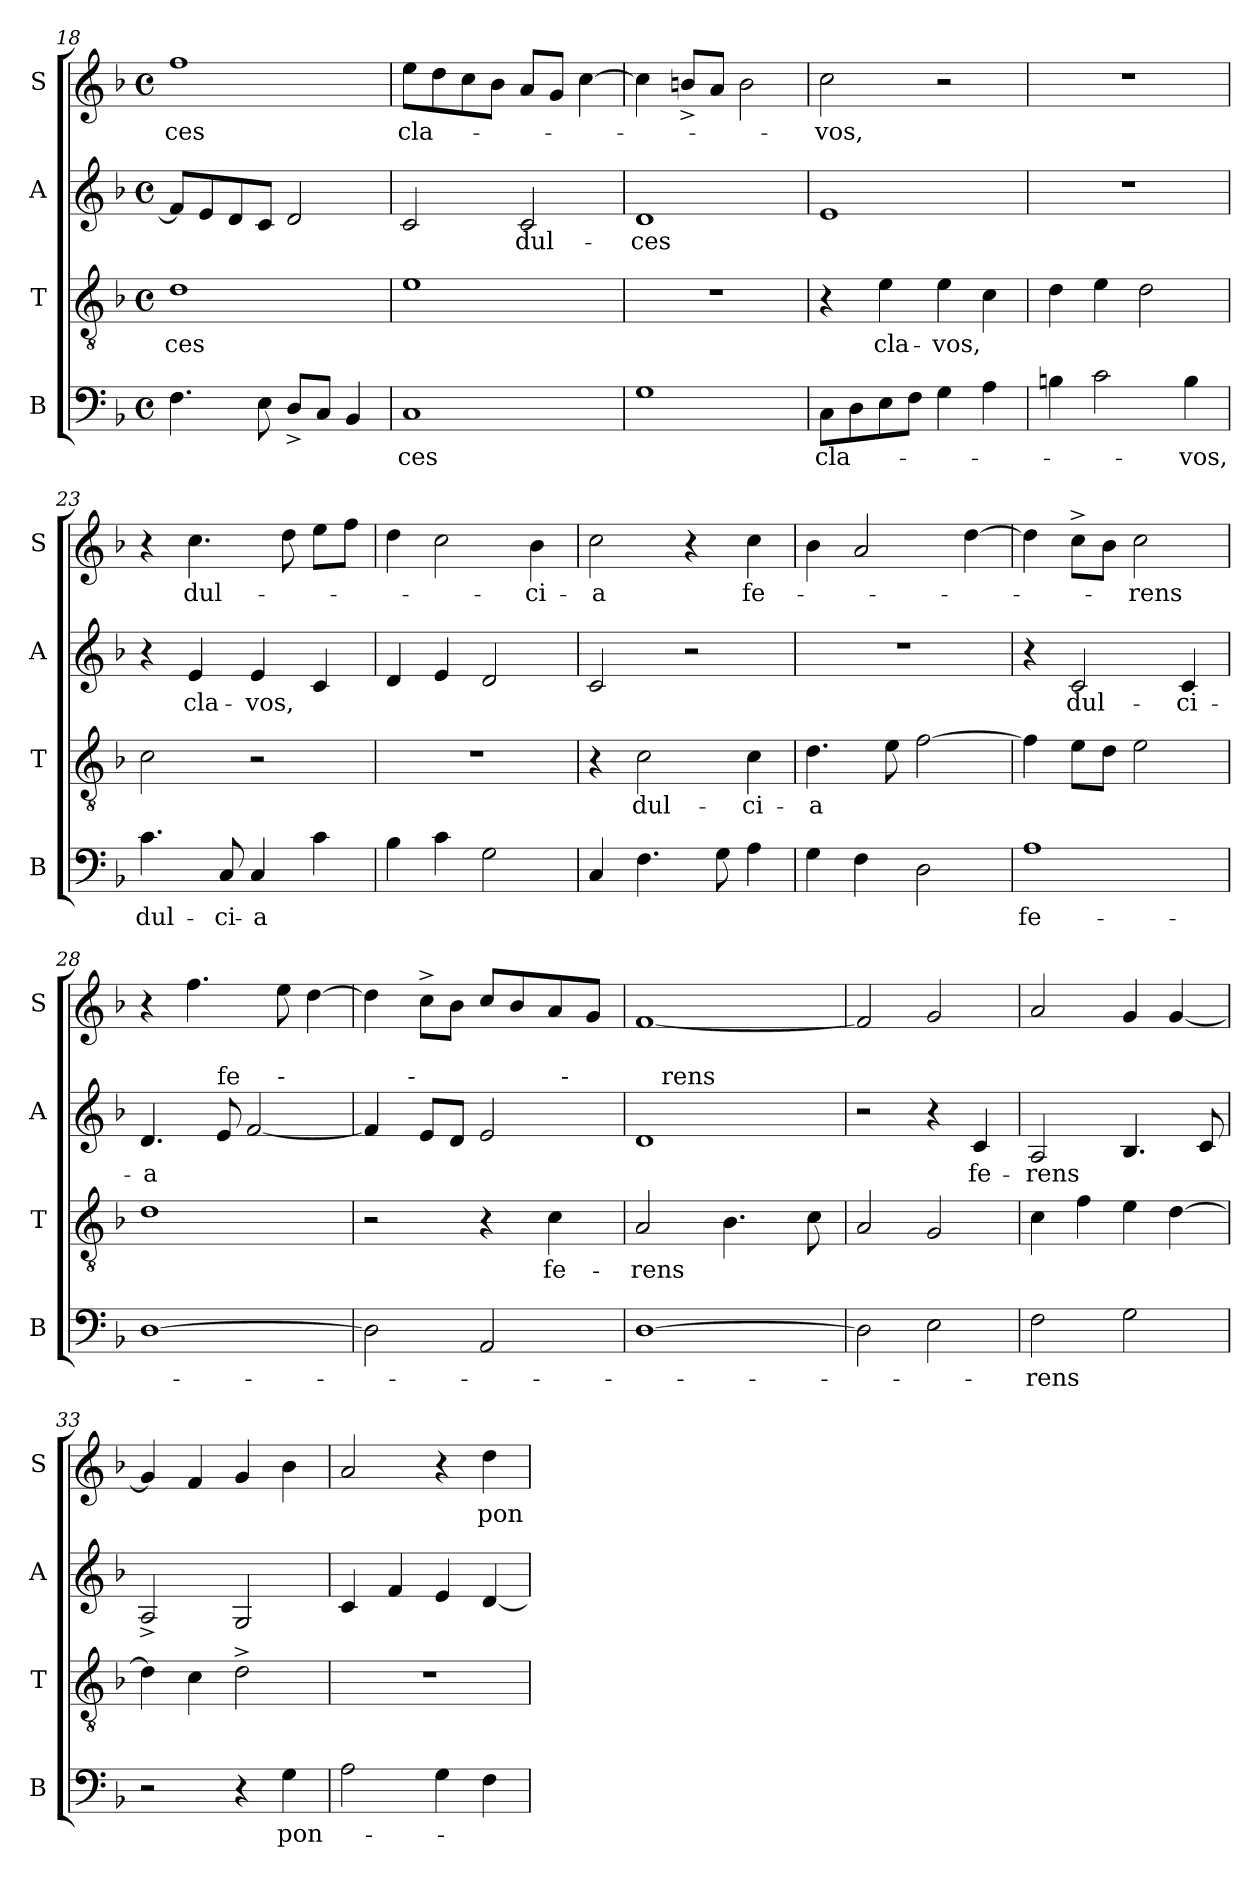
**kern	**text	**kern	**text	**kern	**text	**kern	**text
*part4	*part4	*part3	*part3	*part2	*part2	*part1	*part1
*staff4	*staff4	*staff3	*staff3	*staff2	*staff2	*staff1	*staff1
*I"B	*	*I"T	*	*I"A	*	*I"S	*
*I'B	*	*I'T	*	*I'A	*	*I'S	*
*clefF4	*	*clefGv2	*	*clefG2	*	*clefG2	*
*k[b-]	*	*k[b-]	*	*k[b-]	*	*k[b-]	*
*F:	*	*F:	*	*F:	*	*F:	*
*M4/4	*	*M4/4	*	*M4/4	*	*M4/4	*
*met(c)	*	*met(c)	*	*met(c)	*	*met(c)	*
=18	=18	=18	=18	=18	=18	=18	=18
!	!	!	!LO:LY:b	!	!	!	!LO:LY:b
4.F\	.	1d	-ces	8f/L]	.	1ff	-ces
.	.	.	.	8e/	.	.	.
.	.	.	.	8d/	.	.	.
8E\	.	.	.	8c/J	.	.	.
8D^</L	.	.	.	2d/	.	.	.
8C/J	.	.	.	.	.	.	.
4BB-/	.	.	.	.	.	.	.
=19	=19	=19	=19	=19	=19	=19	=19
!	!LO:LY:b	!	!	!	!	!	!LO:LY:b
1C	-ces	1e	.	2c/	.	8ee\L	cla-
.	.	.	.	.	.	8dd\	.
.	.	.	.	.	.	8cc\	.
.	.	.	.	.	.	8b-\J	.
!	!	!	!	!	!LO:LY:b	!	!
.	.	.	.	2c/	dul-	8a/L	.
.	.	.	.	.	.	8g/J	.
.	.	.	.	.	.	[>4cc\	.
=20	=20	=20	=20	=20	=20	=20	=20
!	!	!	!	!	!LO:LY:b	!	!
1G	.	1r	.	1d	-ces	4cc\]	.
.	.	.	.	.	.	8b^</L	.
.	.	.	.	.	.	8a/J	.
.	.	.	.	.	.	2b\	.
=21	=21	=21	=21	=21	=21	=21	=21
!	!LO:LY:b	!	!	!	!	!	!LO:LY:b
8C\L	cla-	4r	.	1e	.	2cc\	-vos,
8D\	.	.	.	.	.	.	.
!	!	!	!LO:LY:b	!	!	!	!
8E\	.	4e\	cla-	.	.	.	.
8F\J	.	.	.	.	.	.	.
!	!	!	!LO:LY:b	!	!	!	!
4G\	.	4e\	-vos,	.	.	2r	.
4A\	.	4c\	.	.	.	.	.
!!LO:LB:g=z
=22	=22	=22	=22	=22	=22	=22	=22
4B\	.	4d\	.	1r	.	1r	.
2c\	.	4e\	.	.	.	.	.
.	.	2d\	.	.	.	.	.
!	!LO:LY:b	!	!	!	!	!	!
4B\	-vos,	.	.	.	.	.	.
=23	=23	=23	=23	=23	=23	=23	=23
!	!LO:LY:b	!	!	!	!	!	!
4.c\	dul-	2c\	.	4r	.	4r	.
!	!	!	!	!	!LO:LY:b	!	!LO:LY:b
.	.	.	.	4e/	cla-	4.cc\	dul-
!	!LO:LY:b	!	!	!	!	!	!
8C/	-ci-	.	.	.	.	.	.
!	!LO:LY:b:rj	!	!	!	!LO:LY:b	!	!
4C/	-a	2r	.	4e/	-vos,	.	.
.	.	.	.	.	.	8dd\	.
4c\	.	.	.	4c/	.	8ee\L	.
.	.	.	.	.	.	8ff\J	.
=24	=24	=24	=24	=24	=24	=24	=24
4B-\	.	1r	.	4d/	.	4dd\	.
4c\	.	.	.	4e/	.	2cc\	.
2G\	.	.	.	2d/	.	.	.
!	!	!	!	!	!	!	!LO:LY:b
.	.	.	.	.	.	4b-\	-ci-
=25	=25	=25	=25	=25	=25	=25	=25
!	!	!	!	!	!	!	!LO:LY:b
4C/	.	4r	.	2c/	.	2cc\	-a
!	!	!	!LO:LY:b	!	!	!	!
4.F\	.	2c\	dul-	.	.	.	.
.	.	.	.	2r	.	4r	.
8G\	.	.	.	.	.	.	.
!	!	!	!LO:LY:b	!	!	!	!LO:LY:b
4A\	.	4c\	-ci-	.	.	4cc\	fe-
=26	=26	=26	=26	=26	=26	=26	=26
!	!	!	!LO:LY:b:rj	!	!	!	!
4G\	.	4.d\	-a	1r	.	4b-\	.
4F\	.	.	.	.	.	2a/	.
.	.	8e\	.	.	.	.	.
2D\	.	[>2f\	.	.	.	.	.
.	.	.	.	.	.	[>4dd\	.
=27	=27	=27	=27	=27	=27	=27	=27
!	!LO:LY:b	!	!	!	!	!	!
1A	fe-	4f\]	.	4r	.	4dd\]	.
!	!	!	!	!	!LO:LY:b	!	!
.	.	8e\L	.	2c/	dul-	8cc^>\L	.
.	.	8d\J	.	.	.	8b-\J	.
!	!	!	!	!	!	!	!LO:LY:b
.	.	2e\	.	.	.	2cc\	-rens
!	!	!	!	!	!LO:LY:b	!	!
.	.	.	.	4c/	-ci-	.	.
!!LO:LB:g=z
=28	=28	=28	=28	=28	=28	=28	=28
!	!	!	!	!	!LO:LY:b:rj	!	!
*	*	*	*	*^	*	*	*
[>1D	.	1d	.	4.d/	2ryy	-a	4r	.
.	.	.	.	.	.	.	4.ff\	.
!	!	!	!	!LO:TX:a:t=fe	!	!	!	!
.	.	.	.	8e/	.	.	.	.
.	.	.	.	[<2f/	8ryy	.	.	.
!	!	!	!	!	!LO:TX:a:t=-	!	!	!
.	.	.	.	.	4.ryy	.	8ee\	.
.	.	.	.	.	.	.	[>4dd\	.
=29	=29	=29	=29	=29	=29	=29	=29	=29
*	*	*	*	*	*^	*	*	*
2D\]	.	2r	.	4f/]	8..ryy	2ryy	.	4dd\]	.
!	!	!	!	!	!LO:TX:a:t=-	!	!	!	!
.	.	.	.	.	2ryy	.	.	.	.
.	.	.	.	8e/L	.	.	.	8cc^>\L	.
.	.	.	.	8d/J	.	.	.	8b-\J	.
2AA/	.	4r	.	2e/	.	4ryy	.	8cc/L	.
.	.	.	.	.	.	.	.	8b-/	.
.	.	.	.	.	4ryy	.	.	.	.
!	!	!	!LO:LY:b	!	!	!	!	!	!
.	.	4c\	fe-	.	.	32ryy	.	8a/	.
!	!	!	!	!	!	!LO:TX:a:t=-	!	!	!
.	.	.	.	.	.	8..ryy	.	.	.
.	.	.	.	.	.	.	.	8g/J	.
.	.	.	.	.	32ryy	.	.	.	.
=30	=30	=30	=30	=30	=30	=30	=30	=30	=30
!	!	!	!LO:LY:b	!	!	!	!	!	!
*	*	*	*	*	*v	*v	*	*	*
[>1D	.	2A/	-rens	1d	16.ryy	.	[<1f	.
!	!	!	!	!	!LO:TX:a:t=rens	!	!	!
.	.	.	.	.	2ryy	.	.	.
.	.	4.B-\	.	.	.	.	.	.
.	.	.	.	.	4ryy	.	.	.
.	.	.	.	.	8ryy	.	.	.
.	.	8c\	.	.	.	.	.	.
.	.	.	.	.	32ryy	.	.	.
*	*	*	*	*v	*v	*	*	*
=31	=31	=31	=31	=31	=31	=31	=31
2D\]	.	2A/	.	2r	.	2f/]	.
2E\	.	2G/	.	4r	.	2g/	.
!	!	!	!	!	!LO:LY:b	!	!
.	.	.	.	4c/	fe-	.	.
=32	=32	=32	=32	=32	=32	=32	=32
!	!LO:LY:b	!	!	!	!LO:LY:b	!	!
2F\	-rens	4c\	.	2A/	-rens	2a/	.
.	.	4f\	.	.	.	.	.
2G\	.	4e\	.	4.B-/	.	4g/	.
.	.	[>4d\	.	.	.	[<4g/	.
.	.	.	.	8c/	.	.	.
=33	=33	=33	=33	=33	=33	=33	=33
2r	.	4d\]	.	2A^</	.	4g/]	.
.	.	4c\	.	.	.	4f/	.
4r	.	2d^>\	.	2G/	.	4g/	.
!	!LO:LY:b	!	!	!	!	!	!
4G\	pon-	.	.	.	.	4b-\	.
!!LO:PB:g=z
=34	=34	=34	=34	=34	=34	=34	=34
2A\	.	1r	.	4c/	.	2a/	.
.	.	.	.	4f/	.	.	.
4G\	.	.	.	4e/	.	4r	.
!	!	!	!	!	!	!	!LO:LY:b
4F\	.	.	.	[<4d/	.	4dd\	pon-
=	=	=	=	=	=	=	=
*-	*-	*-	*-	*-	*-	*-	*-
